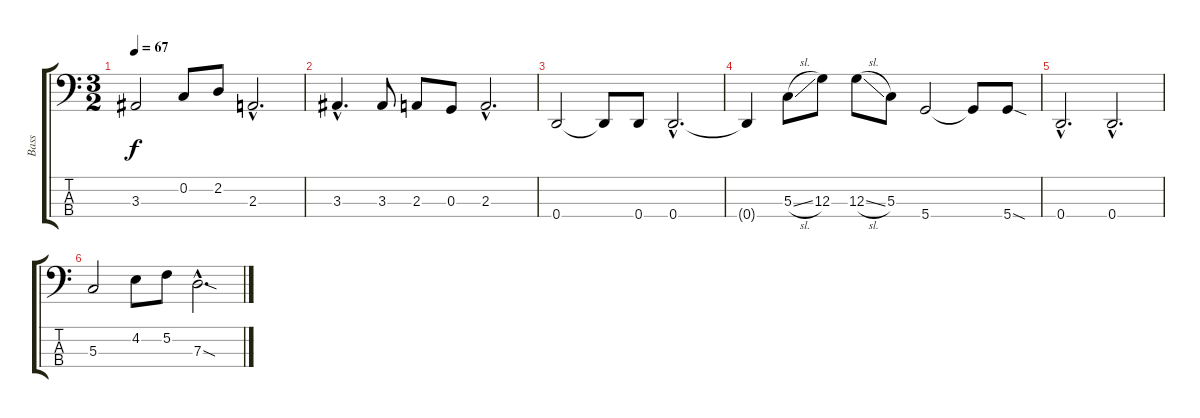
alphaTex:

\track ("Bass" "Bass") {instrument electricbassfinger}
\staff {score tabs}
\tuning (F2 C2 G1 D1) {hide}
\ts (3 2)
\tempo 67
\clef f4
\ks c
3.3.2{dy f} 0.2.8 2.2.8 2.3{hac}.2{d} |
3.3{hac}.4{d} 3.3.8 2.3.8 0.3.8 2.3{hac}.2{d} |
0.4.2 0.4{t}.8 0.4.8 0.4{hac}.2{d} |
0.4{t}.4 5.3{sl}.8 12.3.8 12.3{sl}.8 5.3.8 5.4.2 5.4{t}.8 5.4{sod}.8 |
0.4{hac}.2{d} 0.4{hac}.2{d} |
5.3.2 4.2.8 5.2.8 7.3{sod hac}.2{d}
